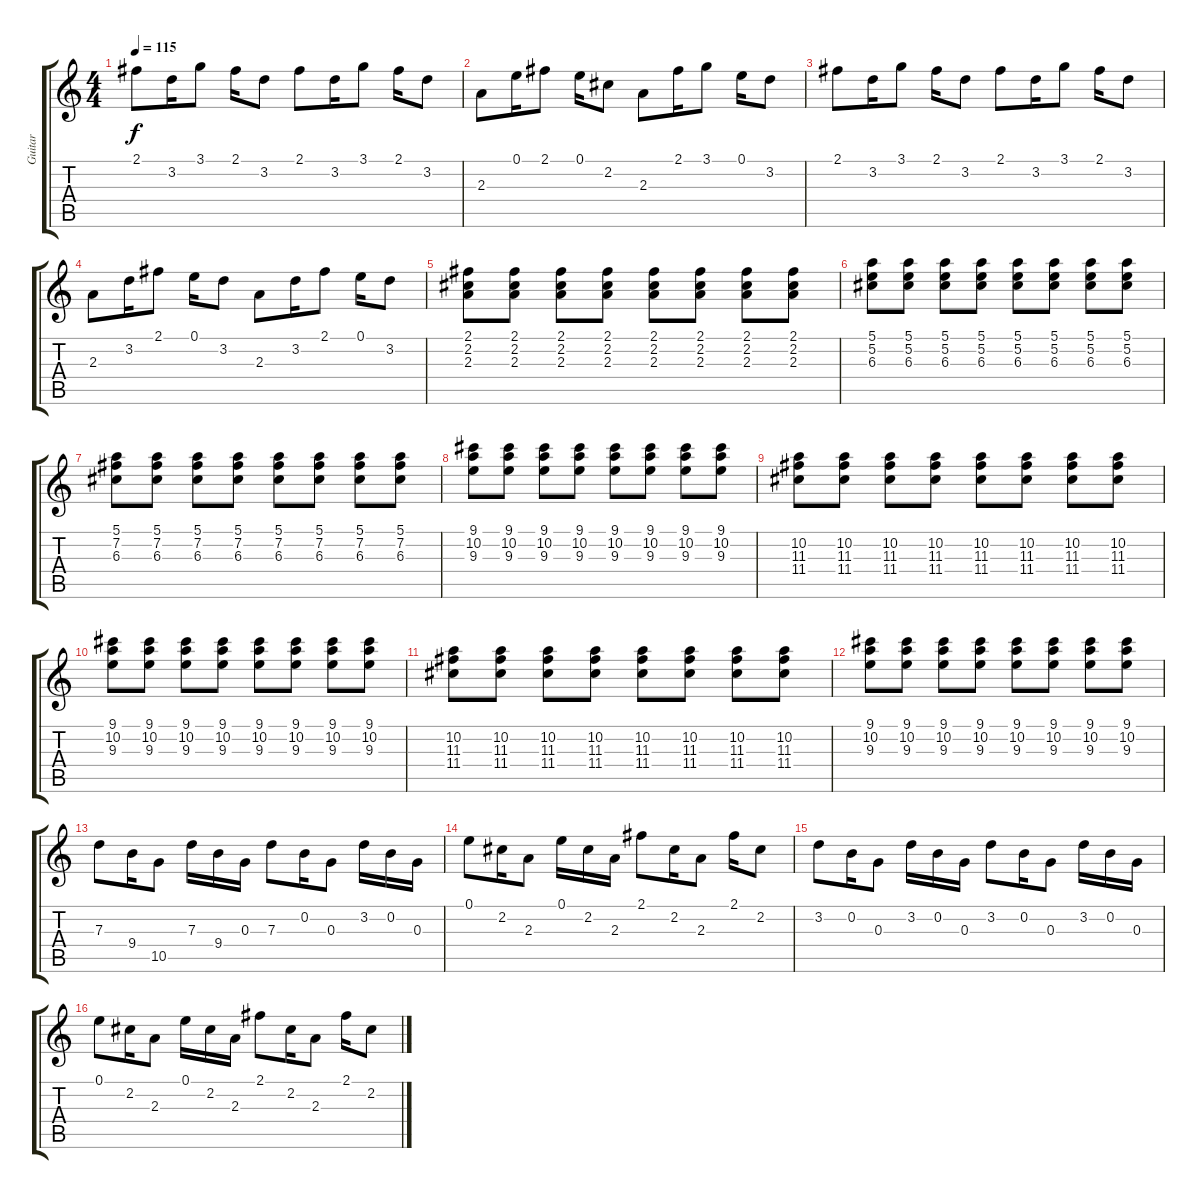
\track ("Guitar" "Guitar") {instrument electricguitarjazz}
\staff {score tabs}
\tuning (E4 B3 G3 D3 A2 E2) {hide}
\ts (4 4)
\tempo 115
\clef g2
\ks c
2.1.8{dy f} 3.2.16 3.1.8 2.1.16 3.2.8 2.1.8 3.2.16 3.1.8 2.1.16 3.2.8 |
2.3.8 0.1.16 2.1.8 0.1.16 2.2.8 2.3.8 2.1.16 3.1.8 0.1.16 3.2.8 |
2.1.8 3.2.16 3.1.8 2.1.16 3.2.8 2.1.8 3.2.16 3.1.8 2.1.16 3.2.8 |
2.3.8 3.2.16 2.1.8 0.1.16 3.2.8 2.3.8 3.2.16 2.1.8 0.1.16 3.2.8 |
(2.1 2.2 2.3).8 (2.1 2.2 2.3).8 (2.1 2.2 2.3).8 (2.1 2.2 2.3).8 (2.1 2.2 2.3).8 (2.1 2.2 2.3).8 (2.1 2.2 2.3).8 (2.1 2.2 2.3).8 |
(5.1 5.2 6.3).8 (5.1 5.2 6.3).8 (5.1 5.2 6.3).8 (5.1 5.2 6.3).8 (5.1 5.2 6.3).8 (5.1 5.2 6.3).8 (5.1 5.2 6.3).8 (5.1 5.2 6.3).8 |
(5.1 7.2 6.3).8 (5.1 7.2 6.3).8 (5.1 7.2 6.3).8 (5.1 7.2 6.3).8 (5.1 7.2 6.3).8 (5.1 7.2 6.3).8 (5.1 7.2 6.3).8 (5.1 7.2 6.3).8 |
(9.1 10.2 9.3).8 (9.1 10.2 9.3).8 (9.1 10.2 9.3).8 (9.1 10.2 9.3).8 (9.1 10.2 9.3).8 (9.1 10.2 9.3).8 (9.1 10.2 9.3).8 (9.1 10.2 9.3).8 |
(10.2 11.3 11.4).8 (10.2 11.3 11.4).8 (10.2 11.3 11.4).8 (10.2 11.3 11.4).8 (10.2 11.3 11.4).8 (10.2 11.3 11.4).8 (10.2 11.3 11.4).8 (10.2 11.3 11.4).8 |
(9.1 10.2 9.3).8 (9.1 10.2 9.3).8 (9.1 10.2 9.3).8 (9.1 10.2 9.3).8 (9.1 10.2 9.3).8 (9.1 10.2 9.3).8 (9.1 10.2 9.3).8 (9.1 10.2 9.3).8 |
(10.2 11.3 11.4).8 (10.2 11.3 11.4).8 (10.2 11.3 11.4).8 (10.2 11.3 11.4).8 (10.2 11.3 11.4).8 (10.2 11.3 11.4).8 (10.2 11.3 11.4).8 (10.2 11.3 11.4).8 |
(9.1 10.2 9.3).8 (9.1 10.2 9.3).8 (9.1 10.2 9.3).8 (9.1 10.2 9.3).8 (9.1 10.2 9.3).8 (9.1 10.2 9.3).8 (9.1 10.2 9.3).8 (9.1 10.2 9.3).8 |
7.3.8 9.4.16 10.5.8 7.3.16 9.4.16 0.3.16 7.3.8 0.2.16 0.3.8 3.2.16 0.2.16 0.3.16 |
0.1.8 2.2.16 2.3.8 0.1.16 2.2.16 2.3.16 2.1.8 2.2.16 2.3.8 2.1.16 2.2.8 |
3.2.8 0.2.16 0.3.8 3.2.16 0.2.16 0.3.16 3.2.8 0.2.16 0.3.8 3.2.16 0.2.16 0.3.16 |
0.1.8 2.2.16 2.3.8 0.1.16 2.2.16 2.3.16 2.1.8 2.2.16 2.3.8 2.1.16 2.2.8
